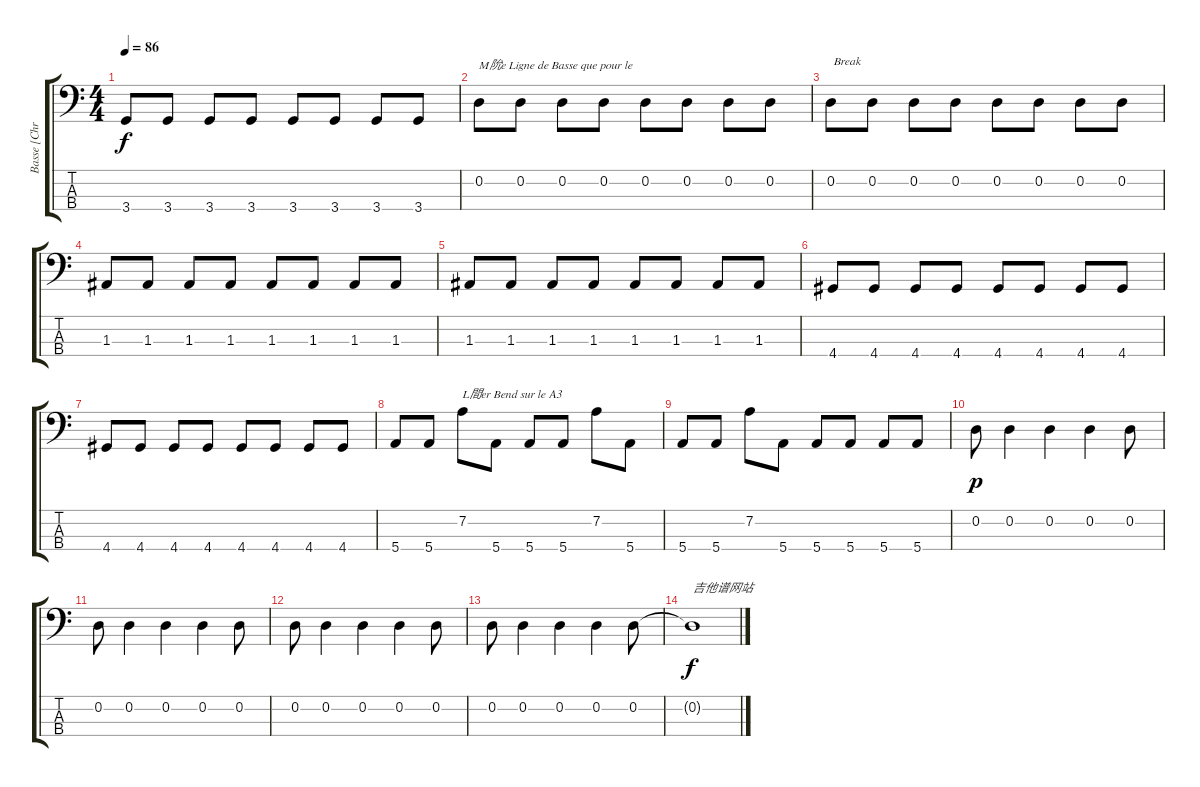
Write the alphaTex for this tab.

\track ("Basse [Christopher Wolstenholme]" "Basse [Chr") {instrument electricbassfinger}
\staff {score tabs}
\tuning (G2 D2 A1 E1) {hide}
\ts (4 4)
\tempo 86
\clef f4
\ks c
3.4.8{dy f} 3.4.8 3.4.8 3.4.8 3.4.8 3.4.8 3.4.8 3.4.8 |
0.2.8{txt "M阭e Ligne de Basse que pour le"} 0.2.8 0.2.8 0.2.8 0.2.8 0.2.8 0.2.8 0.2.8 |
0.2.8{txt " Break"} 0.2.8 0.2.8 0.2.8 0.2.8 0.2.8 0.2.8 0.2.8 |
1.3.8 1.3.8 1.3.8 1.3.8 1.3.8 1.3.8 1.3.8 1.3.8 |
1.3.8 1.3.8 1.3.8 1.3.8 1.3.8 1.3.8 1.3.8 1.3.8 |
4.4.8 4.4.8 4.4.8 4.4.8 4.4.8 4.4.8 4.4.8 4.4.8 |
4.4.8 4.4.8 4.4.8 4.4.8 4.4.8 4.4.8 4.4.8 4.4.8 |
5.4.8 5.4.8 7.2.8{txt "L間er Bend sur le A3"} 5.4.8 5.4.8 5.4.8 7.2.8 5.4.8 |
5.4.8 5.4.8 7.2.8 5.4.8 5.4.8 5.4.8 5.4.8 5.4.8 |
0.2.8{dy p} 0.2.4 0.2.4 0.2.4 0.2.8 |
0.2.8 0.2.4 0.2.4 0.2.4 0.2.8 |
0.2.8 0.2.4 0.2.4 0.2.4 0.2.8 |
0.2.8 0.2.4 0.2.4 0.2.4 0.2.8 |
0.2{t}.1{txt "吉他谱网站" dy f volume 0}
